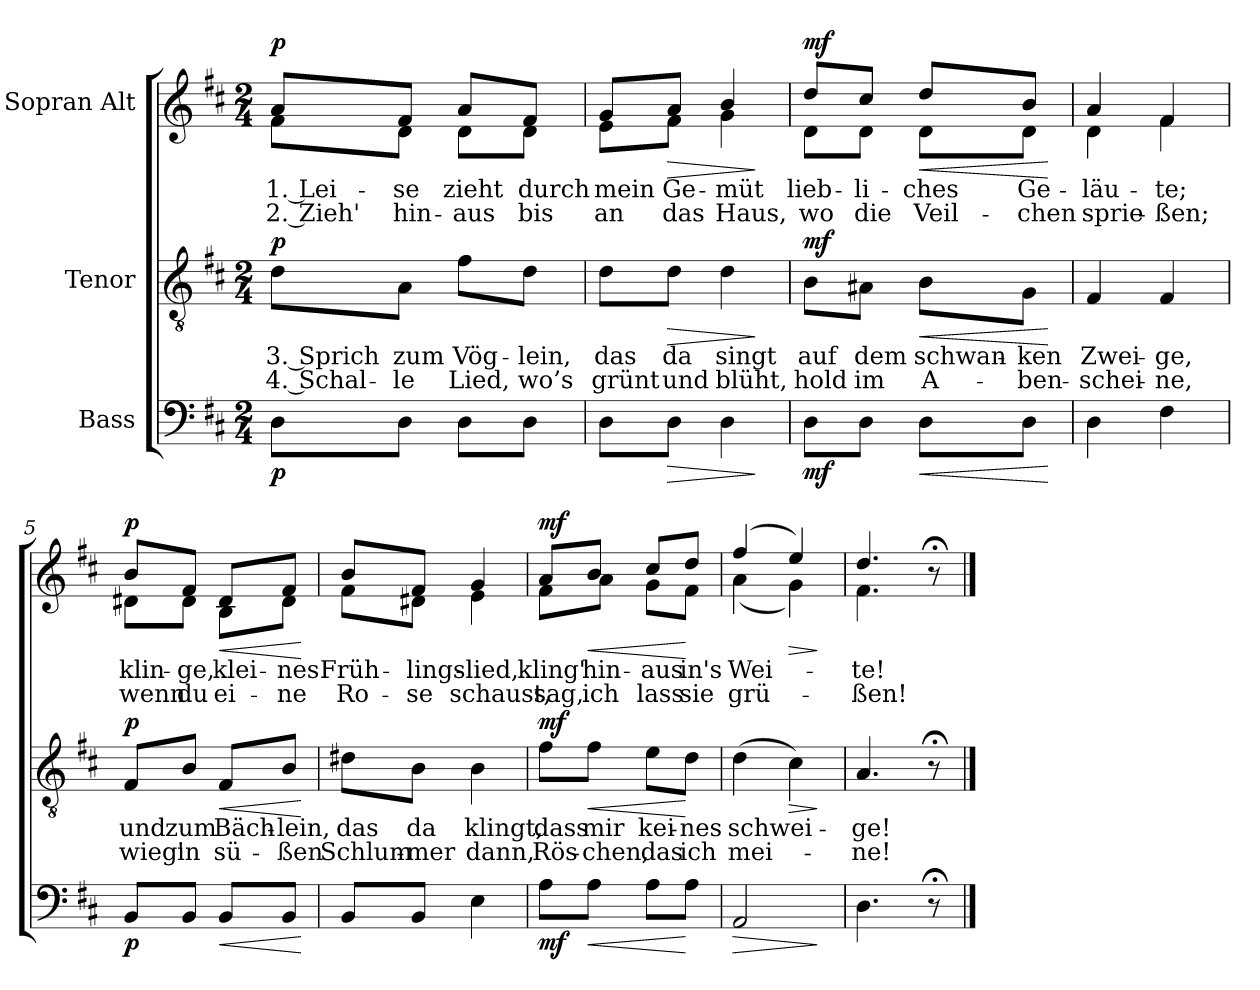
**kern	**dynam	**kern	**text	**text	**dynam	**kern	**text	**text	**dynam
*part3	*part3	*part2	*part2	*part2	*part2	*part1	*part1	*part1	*part1
*staff3	*staff3	*staff2	*staff2	*staff2	*staff2	*staff1	*staff1	*staff1	*staff1
*I"Bass	*	*I"Tenor	*	*	*	*I"Sopran Alt	*	*	*
*clefF4	*	*clefGv2	*	*	*	*clefG2	*	*	*
*k[f#c#]	*	*k[f#c#]	*	*	*	*k[f#c#]	*	*	*
*M2/4	*	*M2/4	*	*	*	*M2/4	*	*	*
=1	=1	=1	=1	=1	=1	=1	=1	=1	=1
!	!	!	!	!	!	!LO:TX:a:B:t=Einfach und zart	!	!	!
!	!LO:DY:b	!	!LO:LY:b	!LO:LY:b	!LO:DY:b	!	!LO:LY:b	!LO:LY:b	!LO:DY:b
*	*	*	*	*	*	*^	*	*	*
8D\L	p	8d\L	3. Sprich	4. Schal-	p	8a/L	8f#\L	1. Lei-	2. Zieh'	p
!	!	!	!LO:LY:b	!LO:LY:b	!	!	!	!LO:LY:b	!LO:LY:b	!
8D\J	.	8A\J	zum	-le	.	8f#/J	8d\J	-se	hin-	.
!	!	!	!LO:LY:b	!LO:LY:b	!	!	!	!LO:LY:b	!LO:LY:b	!
8D\L	.	8f#\L	Vög-	Lied,	.	8a/L	8d\L	zieht	-aus	.
!	!	!	!LO:LY:b	!LO:LY:b	!	!	!	!LO:LY:b	!LO:LY:b	!
8D\J	.	8d\J	-lein,	wo’s	.	8f#/J	8d\J	durch	bis	.
=2	=2	=2	=2	=2	=2	=2	=2	=2	=2	=2
!	!	!	!LO:LY:b	!LO:LY:b	!	!	!	!LO:LY:b	!LO:LY:b	!
8D\L	.	8d\L	das	grünt	.	8g/L	8e\L	mein	an	.
!	!LO:HP:b	!	!LO:LY:b	!LO:LY:b	!LO:HP:b	!	!	!LO:LY:b	!LO:LY:b	!LO:HP:b
8D\J	>	8d\J	da	und	>	8a/J	8f#\J	Ge-	das	>
!	!	!	!LO:LY:b	!LO:LY:b	!	!	!	!LO:LY:b	!LO:LY:b	!
4D\	.	4d\	singt	blüht,	.	4b/	4g\	-müt	Haus,	.
*	*	*	*	*	*	*v	*v	*	*	*
.	]	.	.	.	]	.	.	.	]
=3	=3	=3	=3	=3	=3	=3	=3	=3	=3
!	!LO:DY:b	!	!LO:LY:b	!LO:LY:b	!LO:DY:b	!	!LO:LY:b	!LO:LY:b	!LO:DY:b
*	*	*	*	*	*	*^	*	*	*
8D\L	mf	8B\L	auf	hold	mf	8dd/L	8d\L	lieb-	wo	mf
!	!	!	!LO:LY:b	!LO:LY:b	!	!	!	!LO:LY:b	!LO:LY:b	!
8D\J	.	8A#X\J	dem	im	.	8cc#/J	8d\J	-li-	die	.
!	!LO:HP:b	!	!LO:LY:b	!LO:LY:b	!LO:HP:b	!	!	!LO:LY:b	!LO:LY:b	!LO:HP:b
8D\L	<	8B\L	schwan-	A-	<	8dd/L	8d\L	-ches	Veil-	<
!	!	!	!LO:LY:b	!LO:LY:b	!	!	!	!LO:LY:b	!LO:LY:b	!
8D\J	.	8G\J	-ken	-ben-	.	8b/J	8d\J	Ge-	-chen	.
*	*	*	*	*	*	*v	*v	*	*	*
.	[	.	.	.	[	.	.	.	[
!!LO:LB:g=z
=4	=4	=4	=4	=4	=4	=4	=4	=4	=4
!	!	!	!LO:LY:b	!LO:LY:b	!	!	!LO:LY:b	!LO:LY:b	!
*	*	*	*	*	*	*^	*	*	*
4D\	.	4F#/	Zwei-	-schei-	.	4a/	4d\	-läu-	sprie-	.
!	!	!	!LO:LY:b	!LO:LY:b	!	!	!	!LO:LY:b	!LO:LY:b	!
4F#\	.	4F#/	-ge,	-ne,	.	4f#/	4f#\	-te;	-ßen;	.
!!LO:PB:g=z	!!
=5	=5	=5	=5	=5	=5	=5	=5	=5	=5	=5
!	!LO:DY:b	!	!LO:LY:b	!LO:LY:b	!LO:DY:b	!	!	!LO:LY:b	!LO:LY:b	!LO:DY:b
8BB/L	p	8F#/L	und	wieg'	p	8b/L	8d#X\L	klin-	wenn	p
!	!	!	!LO:LY:b	!LO:LY:b	!	!	!	!LO:LY:b	!LO:LY:b	!
8BB/J	.	8B/J	zum	in	.	8f#/J	8d#\J	-ge,	du	.
!	!LO:HP:b	!	!LO:LY:b	!LO:LY:b	!LO:HP:b	!	!	!LO:LY:b	!LO:LY:b	!LO:HP:b
8BB/L	<	8F#/L	Bäch-	sü-	<	8d#/L	8B\L	klei-	ei-	<
!	!	!	!LO:LY:b	!LO:LY:b	!	!	!	!LO:LY:b	!LO:LY:b	!
8BB/J	.	8B/J	-lein,	-ßen	.	8f#/J	8d#\J	-nes	-ne	.
*	*	*	*	*	*	*v	*v	*	*	*
.	[	.	.	.	[	.	.	.	[
=6	=6	=6	=6	=6	=6	=6	=6	=6	=6
!	!	!	!LO:LY:b	!LO:LY:b	!	!	!LO:LY:b	!LO:LY:b	!
*	*	*	*	*	*	*^	*	*	*
8BB/L	.	8d#X\L	das	Schlum-	.	8b/L	8f#\L	Früh-	Ro-	.
!	!	!	!LO:LY:b	!LO:LY:b	!	!	!	!LO:LY:b	!LO:LY:b	!
8BB/J	.	8B\J	da	-mer	.	8f#/J	8d#X\J	-lings-	-se	.
!	!	!	!LO:LY:b	!LO:LY:b	!	!	!	!LO:LY:b	!LO:LY:b	!
4E\	.	4B\	klingt,	dann,	.	4g/	4e\	-lied,	schaust,	.
=7	=7	=7	=7	=7	=7	=7	=7	=7	=7	=7
!	!LO:DY:b	!	!LO:LY:b	!LO:LY:b	!LO:DY:b	!	!	!LO:LY:b	!LO:LY:b	!LO:DY:b
8A\L	mf	8f#\L	dass	Rös-	mf	8a/L	8f#\L	kling'	sag,	mf
!	!LO:HP:b	!	!LO:LY:b	!LO:LY:b	!LO:HP:b	!	!	!LO:LY:b	!LO:LY:b	!LO:HP:b
8A\J	<	8f#\J	mir	-chen,	<	8b/J	8a\J	hin-	ich	<
!	!	!	!LO:LY:b	!LO:LY:b	!	!	!	!LO:LY:b	!LO:LY:b	!
8A\L	.	8e\L	kei-	das	.	8cc#/L	8g\L	-aus	lass	.
!	!	!	!LO:LY:b	!LO:LY:b	!	!	!	!LO:LY:b	!LO:LY:b	!
8A\J	[	8d\J	-nes	ich	[	8dd/J	8f#\J	in's	sie	[
=8	=8	=8	=8	=8	=8	=8	=8	=8	=8	=8
!	!LO:HP:b	!	!LO:LY:b	!LO:LY:b	!	!	!	!LO:LY:b	!LO:LY:b	!
2AA/	>	(>4d\	schwei-	mei-	.	(>4ff#/	(<4a\	Wei-	grü-	.
!	!	!	!	!	!LO:HP:b	!	!	!	!	!LO:HP:b
.	.	4c#\)	.	.	>	4ee/)	4g\)	.	.	>
*	*	*	*	*	*	*v	*v	*	*	*
.	]	.	.	.	]	.	.	.	]
=9	=9	=9	=9	=9	=9	=9	=9	=9	=9
!	!	!	!LO:LY:b	!LO:LY:b	!	!	!LO:LY:b	!LO:LY:b	!
*	*	*	*	*	*	*^	*	*	*
4.D\	.	4.A/	-ge!	-ne!	.	4.dd/	4.f#\	-te!	-ßen!	.
8r;<	.	8r;<	.	.	.	8r;<	8ryy	.	.	.
*	*	*	*	*	*	*v	*v	*	*	*
==	==	==	==	==	==	==	==	==	==
*-	*-	*-	*-	*-	*-	*-	*-	*-	*-
